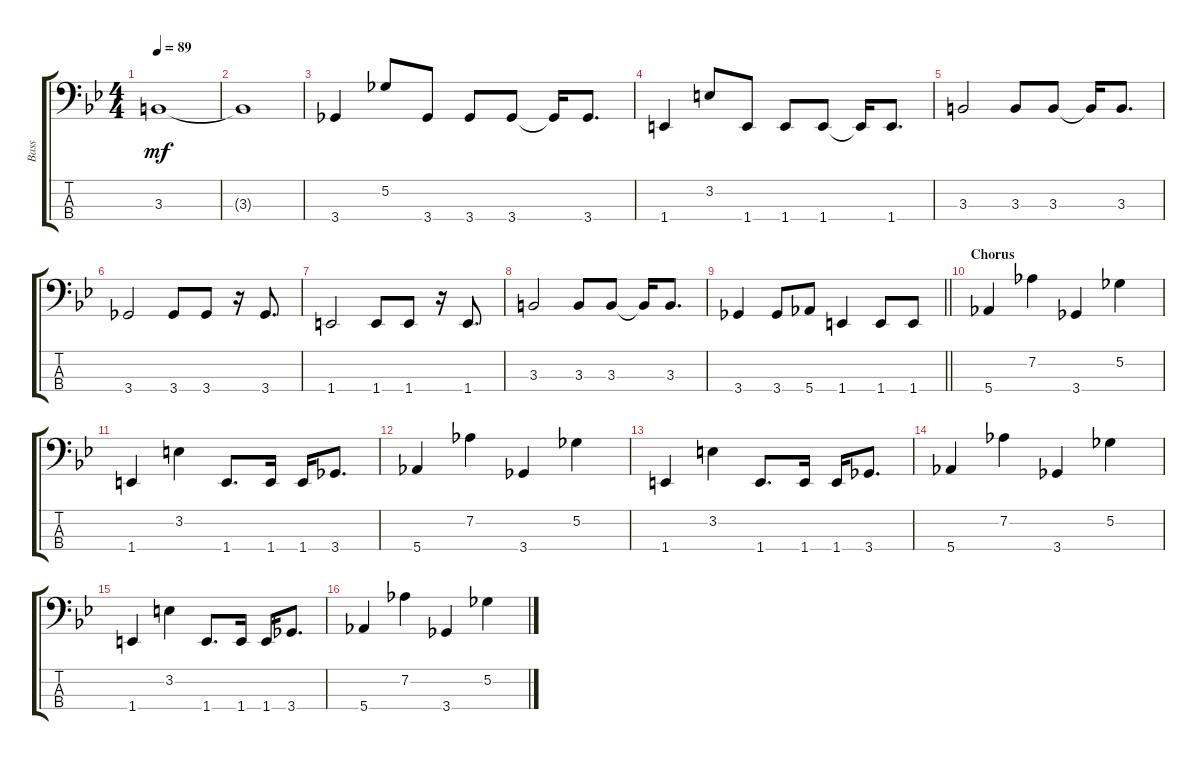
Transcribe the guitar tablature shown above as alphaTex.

\track ("Bass" "Bass") {instrument electricbasspick}
\staff {score tabs}
\tuning (Gb2 Db2 Ab1 Eb1) {hide}
\ts (4 4)
\tempo 89
\clef f4
\ks bb
3.3{t}.1{dy mf} |
3.3{t}.1 |
3.4.4 5.2.8 3.4.8 3.4.8 3.4.8 3.4{t}.16 3.4.8{d} |
1.4.4 3.2.8 1.4.8 1.4.8 1.4.8 1.4{t}.16 1.4.8{d} |
3.3.2 3.3.8 3.3.8 3.3{t}.16 3.3.8{d} |
3.4.2 3.4.8 3.4.8 r.16 3.4.8{d} |
1.4.2 1.4.8 1.4.8 r.16 1.4.8{d} |
3.3.2 3.3.8 3.3.8 3.3{t}.16 3.3.8{d} |
\barLineRight lightlight
3.4.4 3.4.8 5.4.8 1.4.4 1.4.8 1.4.8 |
\section ("" "Chorus")
5.4.4 7.2.4 3.4.4 5.2.4 |
1.4.4 3.2.4 1.4.8{d} 1.4.16 1.4.16 3.4.8{d} |
5.4.4 7.2.4 3.4.4 5.2.4 |
1.4.4 3.2.4 1.4.8{d} 1.4.16 1.4.16 3.4.8{d} |
5.4.4 7.2.4 3.4.4 5.2.4 |
1.4.4 3.2.4 1.4.8{d} 1.4.16 1.4.16 3.4.8{d} |
5.4.4 7.2.4 3.4.4 5.2.4
